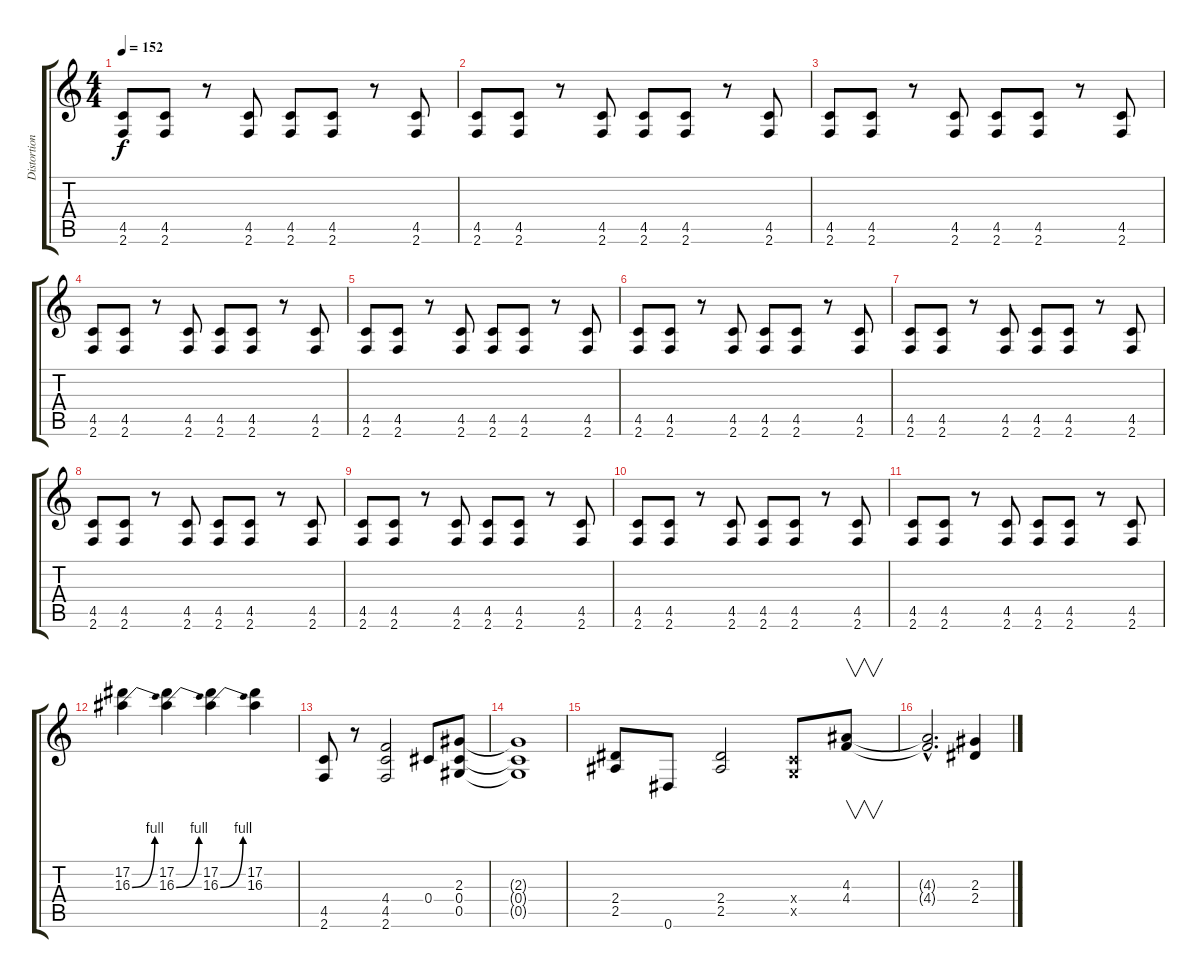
\track ("Distortion Guitar" "Distortion") {instrument distortionguitar}
\staff {score tabs}
\tuning (Eb4 Bb3 Gb3 Db3 Ab2 Eb2) {hide}
\ts (4 4)
\tempo 152
\clef g2
\ks c
(4.5 2.6).8{dy f} (4.5 2.6).8 r.8 (4.5 2.6).8 (4.5 2.6).8 (4.5 2.6).8 r.8 (4.5 2.6).8 |
(4.5 2.6).8 (4.5 2.6).8 r.8 (4.5 2.6).8 (4.5 2.6).8 (4.5 2.6).8 r.8 (4.5 2.6).8 |
(4.5 2.6).8 (4.5 2.6).8 r.8 (4.5 2.6).8 (4.5 2.6).8 (4.5 2.6).8 r.8 (4.5 2.6).8 |
(4.5 2.6).8 (4.5 2.6).8 r.8 (4.5 2.6).8 (4.5 2.6).8 (4.5 2.6).8 r.8 (4.5 2.6).8 |
(4.5 2.6).8 (4.5 2.6).8 r.8 (4.5 2.6).8 (4.5 2.6).8 (4.5 2.6).8 r.8 (4.5 2.6).8 |
(4.5 2.6).8 (4.5 2.6).8 r.8 (4.5 2.6).8 (4.5 2.6).8 (4.5 2.6).8 r.8 (4.5 2.6).8 |
(4.5 2.6).8 (4.5 2.6).8 r.8 (4.5 2.6).8 (4.5 2.6).8 (4.5 2.6).8 r.8 (4.5 2.6).8 |
(4.5 2.6).8 (4.5 2.6).8 r.8 (4.5 2.6).8 (4.5 2.6).8 (4.5 2.6).8 r.8 (4.5 2.6).8 |
(4.5 2.6).8 (4.5 2.6).8 r.8 (4.5 2.6).8 (4.5 2.6).8 (4.5 2.6).8 r.8 (4.5 2.6).8 |
(4.5 2.6).8 (4.5 2.6).8 r.8 (4.5 2.6).8 (4.5 2.6).8 (4.5 2.6).8 r.8 (4.5 2.6).8 |
(4.5 2.6).8 (4.5 2.6).8 r.8 (4.5 2.6).8 (4.5 2.6).8 (4.5 2.6).8 r.8 (4.5 2.6).8 |
(17.2 16.3{be (bend 0 0 60 4)}).4 (17.2 16.3{be (bend 0 0 60 4)}).4 (17.2 16.3{be (bend 0 0 60 4)}).4 (17.2 16.3).4 |
(4.5 2.6).8 r.8 (4.4 4.5 2.6).2 0.4.8 (2.3 0.4 0.5).8 |
(2.3{t} 0.4{t} 0.5{t}).1 |
(2.4 2.5).8 0.6.8 (2.4 2.5).2 (-1.4{x} -1.5{x}).8 (4.3 4.4).8{v} |
(4.3{hac t} 4.4{hac t}).2{d} (2.3 2.4).4
